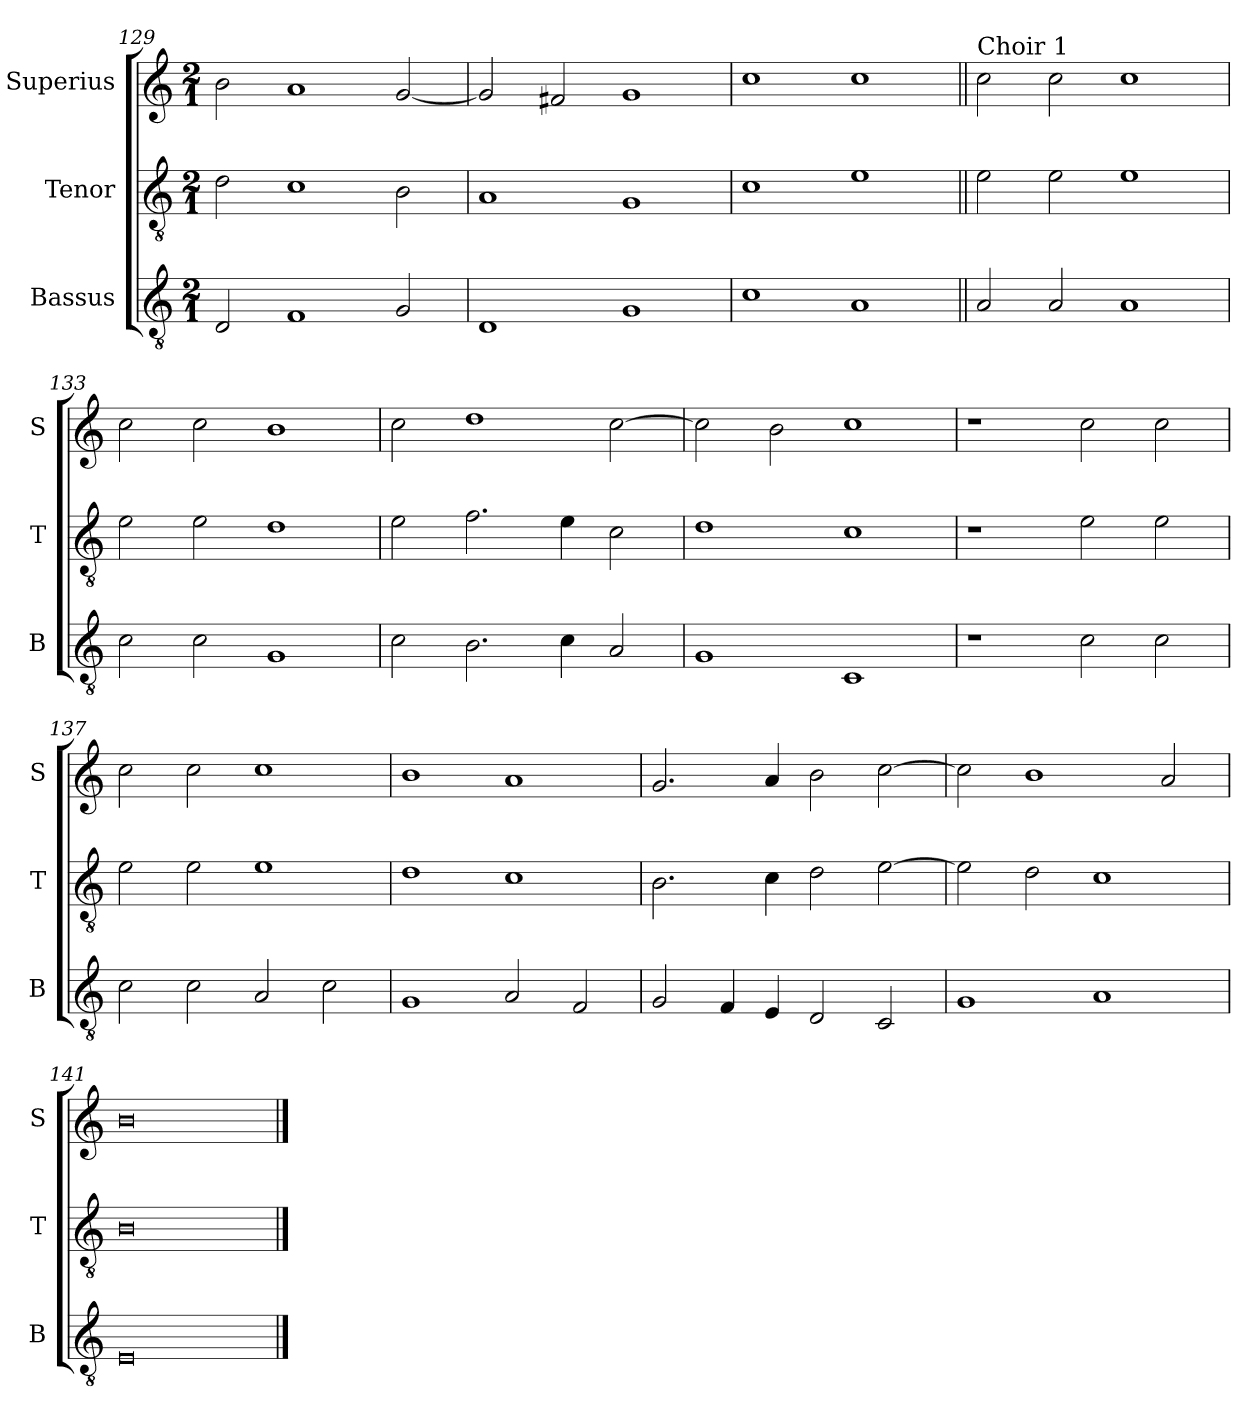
**kern	**kern	**kern
*part3	*part2	*part1
*staff3	*staff2	*staff1
*I"Bassus	*I"Tenor	*I"Superius
*I'B	*I'T	*I'S
*clefGv2	*clefGv2	*clefG2
*k[]	*k[]	*k[]
*M2/1	*M2/1	*M2/1
=129	=129	=129
2D/	2d\	2b\
1F	1c	1a
2G/	2B\	[2g/
=130	=130	=130
1D	1A	2g/]
.	.	2f#X/
1G	1G	1g
=131	=131	=131
1c	1c	1cc
1A	1e	1cc
=132||	=132||	=132||
!	!	!LO:TX:a:t=Choir 1
2A/	2e\	2cc\
2A/	2e\	2cc\
1A	1e	1cc
=133	=133	=133
2c\	2e\	2cc\
2c\	2e\	2cc\
1G	1d	1b
=134	=134	=134
2c\	2e\	2cc\
2.B\	2.f\	1dd
4c\	4e\	.
2A/	2c\	[2cc\
=135	=135	=135
1G	1d	2cc\]
.	.	2b\
1C	1c	1cc
=136	=136	=136
1r	1r	1r
2c\	2e\	2cc\
2c\	2e\	2cc\
=137	=137	=137
2c\	2e\	2cc\
2c\	2e\	2cc\
2A/	1e	1cc
2c\	.	.
=138	=138	=138
1G	1d	1b
2A/	1c	1a
2F/	.	.
=139	=139	=139
2G/	2.B\	2.g/
4F/	.	.
4E/	4c\	4a/
2D/	2d\	2b\
2C/	[2e\	[2cc\
=140	=140	=140
1G	2e\]	2cc\]
.	2d\	1b
1A	1c	.
.	.	2a/
=141	=141	=141
0E	0B	0b
==	==	==
*-	*-	*-
